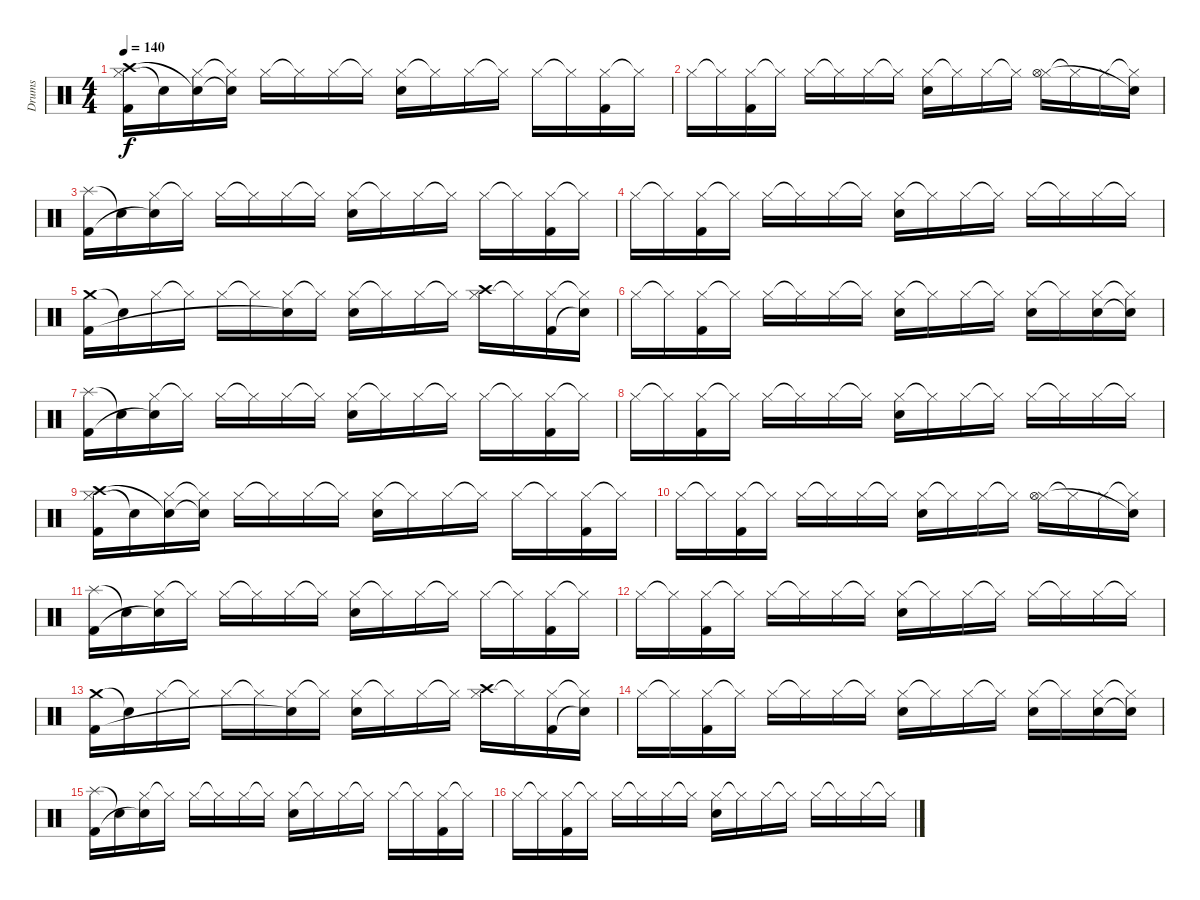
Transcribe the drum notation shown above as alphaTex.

\track ("Drums" "Drums") {instrument percussion}
\staff {score}
\articulation defaults
\ts (4 4)
\tempo 140
\clef neutral
\ks c
("Hi-Hat (closed)" "Crash high (hit)" "Kick (hit) 2").16{dy f} "Snare (hit)"{t}.16 ("Hi-Hat (closed)" "Snare (hit)"{t}).16 ("Hi-Hat (closed)"{t} "Snare (hit)"{t}).16 "Hi-Hat (closed)".16 "Hi-Hat (closed)"{t}.16 "Hi-Hat (closed)".16 "Hi-Hat (closed)"{t}.16 ("Hi-Hat (closed)" "Snare (hit) 2").16 "Hi-Hat (closed)"{t}.16 "Hi-Hat (closed)".16 "Hi-Hat (closed)"{t}.16 "Hi-Hat (closed)".16 "Hi-Hat (closed)"{t}.16 ("Hi-Hat (closed)" "Kick (hit) 2").16 "Hi-Hat (closed)"{t}.16 |
"Hi-Hat (closed)".16 "Hi-Hat (closed)"{t}.16 ("Hi-Hat (closed)" "Kick (hit) 2").16 "Hi-Hat (closed)"{t}.16 "Hi-Hat (closed)".16 "Hi-Hat (closed)"{t}.16 "Hi-Hat (closed)".16 "Hi-Hat (closed)"{t}.16 ("Hi-Hat (closed)" "Snare (hit) 2").16 "Hi-Hat (closed)"{t}.16 "Hi-Hat (closed)".16 "Hi-Hat (closed)"{t}.16 ("Hi-Hat (closed)" "Hi-Hat (open)").16 "Hi-Hat (closed)"{t}.16 "Hi-Hat (closed)".16 ("Hi-Hat (closed)"{t} "Snare (hit)"{t}).16 |
("Splash (hit)" "Kick (hit) 2").16 "Snare (hit)"{t}.16 ("Hi-Hat (closed)" "Snare (hit)"{t}).16 "Hi-Hat (closed)"{t}.16 "Hi-Hat (closed)".16 "Hi-Hat (closed)"{t}.16 "Hi-Hat (closed)".16 "Hi-Hat (closed)"{t}.16 ("Hi-Hat (closed)" "Snare (hit) 2").16 "Hi-Hat (closed)"{t}.16 "Hi-Hat (closed)".16 "Hi-Hat (closed)"{t}.16 "Hi-Hat (closed)".16 "Hi-Hat (closed)"{t}.16 ("Hi-Hat (closed)" "Kick (hit) 2").16 "Hi-Hat (closed)"{t}.16 |
"Hi-Hat (closed)".16 "Hi-Hat (closed)"{t}.16 ("Hi-Hat (closed)" "Kick (hit) 2").16 "Hi-Hat (closed)"{t}.16 "Hi-Hat (closed)".16 "Hi-Hat (closed)"{t}.16 "Hi-Hat (closed)".16 "Hi-Hat (closed)"{t}.16 ("Hi-Hat (closed)" "Snare (hit) 2").16 "Hi-Hat (closed)"{t}.16 "Hi-Hat (closed)".16 "Hi-Hat (closed)"{t}.16 "Hi-Hat (closed)".16 "Hi-Hat (closed)"{t}.16 "Hi-Hat (closed)".16 "Hi-Hat (closed)"{t}.16 |
("Crash medium (hit)" "Kick (hit) 2").16 "Snare (hit)"{t}.16 "Hi-Hat (closed)".16 "Hi-Hat (closed)"{t}.16 "Hi-Hat (closed)".16 "Hi-Hat (closed)"{t}.16 ("Hi-Hat (closed)" "Snare (hit)"{t}).16 "Hi-Hat (closed)"{t}.16 ("Hi-Hat (closed)" "Snare (hit) 2").16 "Hi-Hat (closed)"{t}.16 "Hi-Hat (closed)".16 "Hi-Hat (closed)"{t}.16 ("Hi-Hat (closed)" "Crash high (hit)").16 "Hi-Hat (closed)"{t}.16 ("Hi-Hat (closed)" "Kick (hit) 2").16 ("Hi-Hat (closed)"{t} "Snare (hit)"{t}).16 |
"Hi-Hat (closed)".16 "Hi-Hat (closed)"{t}.16 ("Hi-Hat (closed)" "Kick (hit) 2").16 "Hi-Hat (closed)"{t}.16 "Hi-Hat (closed)".16 "Hi-Hat (closed)"{t}.16 "Hi-Hat (closed)".16 "Hi-Hat (closed)"{t}.16 ("Hi-Hat (closed)" "Snare (hit) 2").16 "Hi-Hat (closed)"{t}.16 "Hi-Hat (closed)".16 "Hi-Hat (closed)"{t}.16 ("Hi-Hat (closed)" "Snare (hit) 2").16 "Hi-Hat (closed)"{t}.16 ("Hi-Hat (closed)" "Snare (hit) 2").16 ("Hi-Hat (closed)"{t} "Snare (hit)"{t}).16 |
("Splash (hit)" "Kick (hit) 2").16 "Snare (hit)"{t}.16 ("Hi-Hat (closed)" "Snare (hit)"{t}).16 "Hi-Hat (closed)"{t}.16 "Hi-Hat (closed)".16 "Hi-Hat (closed)"{t}.16 "Hi-Hat (closed)".16 "Hi-Hat (closed)"{t}.16 ("Hi-Hat (closed)" "Snare (hit) 2").16 "Hi-Hat (closed)"{t}.16 "Hi-Hat (closed)".16 "Hi-Hat (closed)"{t}.16 "Hi-Hat (closed)".16 "Hi-Hat (closed)"{t}.16 ("Hi-Hat (closed)" "Kick (hit) 2").16 "Hi-Hat (closed)"{t}.16 |
"Hi-Hat (closed)".16 "Hi-Hat (closed)"{t}.16 ("Hi-Hat (closed)" "Kick (hit) 2").16 "Hi-Hat (closed)"{t}.16 "Hi-Hat (closed)".16 "Hi-Hat (closed)"{t}.16 "Hi-Hat (closed)".16 "Hi-Hat (closed)"{t}.16 ("Hi-Hat (closed)" "Snare (hit) 2").16 "Hi-Hat (closed)"{t}.16 "Hi-Hat (closed)".16 "Hi-Hat (closed)"{t}.16 "Hi-Hat (closed)".16 "Hi-Hat (closed)"{t}.16 "Hi-Hat (closed)".16 "Hi-Hat (closed)"{t}.16 |
("Hi-Hat (closed)" "Crash high (hit)" "Kick (hit) 2").16 "Snare (hit)"{t}.16 ("Hi-Hat (closed)" "Snare (hit)"{t}).16 ("Hi-Hat (closed)"{t} "Snare (hit)"{t}).16 "Hi-Hat (closed)".16 "Hi-Hat (closed)"{t}.16 "Hi-Hat (closed)".16 "Hi-Hat (closed)"{t}.16 ("Hi-Hat (closed)" "Snare (hit) 2").16 "Hi-Hat (closed)"{t}.16 "Hi-Hat (closed)".16 "Hi-Hat (closed)"{t}.16 "Hi-Hat (closed)".16 "Hi-Hat (closed)"{t}.16 ("Hi-Hat (closed)" "Kick (hit) 2").16 "Hi-Hat (closed)"{t}.16 |
"Hi-Hat (closed)".16 "Hi-Hat (closed)"{t}.16 ("Hi-Hat (closed)" "Kick (hit) 2").16 "Hi-Hat (closed)"{t}.16 "Hi-Hat (closed)".16 "Hi-Hat (closed)"{t}.16 "Hi-Hat (closed)".16 "Hi-Hat (closed)"{t}.16 ("Hi-Hat (closed)" "Snare (hit) 2").16 "Hi-Hat (closed)"{t}.16 "Hi-Hat (closed)".16 "Hi-Hat (closed)"{t}.16 ("Hi-Hat (closed)" "Hi-Hat (open)").16 "Hi-Hat (closed)"{t}.16 "Hi-Hat (closed)".16 ("Hi-Hat (closed)"{t} "Snare (hit)"{t}).16 |
("Splash (hit)" "Kick (hit) 2").16 "Snare (hit)"{t}.16 ("Hi-Hat (closed)" "Snare (hit)"{t}).16 "Hi-Hat (closed)"{t}.16 "Hi-Hat (closed)".16 "Hi-Hat (closed)"{t}.16 "Hi-Hat (closed)".16 "Hi-Hat (closed)"{t}.16 ("Hi-Hat (closed)" "Snare (hit) 2").16 "Hi-Hat (closed)"{t}.16 "Hi-Hat (closed)".16 "Hi-Hat (closed)"{t}.16 "Hi-Hat (closed)".16 "Hi-Hat (closed)"{t}.16 ("Hi-Hat (closed)" "Kick (hit) 2").16 "Hi-Hat (closed)"{t}.16 |
"Hi-Hat (closed)".16 "Hi-Hat (closed)"{t}.16 ("Hi-Hat (closed)" "Kick (hit) 2").16 "Hi-Hat (closed)"{t}.16 "Hi-Hat (closed)".16 "Hi-Hat (closed)"{t}.16 "Hi-Hat (closed)".16 "Hi-Hat (closed)"{t}.16 ("Hi-Hat (closed)" "Snare (hit) 2").16 "Hi-Hat (closed)"{t}.16 "Hi-Hat (closed)".16 "Hi-Hat (closed)"{t}.16 "Hi-Hat (closed)".16 "Hi-Hat (closed)"{t}.16 "Hi-Hat (closed)".16 "Hi-Hat (closed)"{t}.16 |
("Crash medium (hit)" "Kick (hit) 2").16 "Snare (hit)"{t}.16 "Hi-Hat (closed)".16 "Hi-Hat (closed)"{t}.16 "Hi-Hat (closed)".16 "Hi-Hat (closed)"{t}.16 ("Hi-Hat (closed)" "Snare (hit)"{t}).16 "Hi-Hat (closed)"{t}.16 ("Hi-Hat (closed)" "Snare (hit) 2").16 "Hi-Hat (closed)"{t}.16 "Hi-Hat (closed)".16 "Hi-Hat (closed)"{t}.16 ("Hi-Hat (closed)" "Crash high (hit)").16 "Hi-Hat (closed)"{t}.16 ("Hi-Hat (closed)" "Kick (hit) 2").16 ("Hi-Hat (closed)"{t} "Snare (hit)"{t}).16 |
"Hi-Hat (closed)".16 "Hi-Hat (closed)"{t}.16 ("Hi-Hat (closed)" "Kick (hit) 2").16 "Hi-Hat (closed)"{t}.16 "Hi-Hat (closed)".16 "Hi-Hat (closed)"{t}.16 "Hi-Hat (closed)".16 "Hi-Hat (closed)"{t}.16 ("Hi-Hat (closed)" "Snare (hit) 2").16 "Hi-Hat (closed)"{t}.16 "Hi-Hat (closed)".16 "Hi-Hat (closed)"{t}.16 ("Hi-Hat (closed)" "Snare (hit) 2").16 "Hi-Hat (closed)"{t}.16 ("Hi-Hat (closed)" "Snare (hit) 2").16 ("Hi-Hat (closed)"{t} "Snare (hit)"{t}).16 |
("Splash (hit)" "Kick (hit) 2").16 "Snare (hit)"{t}.16 ("Hi-Hat (closed)" "Snare (hit)"{t}).16 "Hi-Hat (closed)"{t}.16 "Hi-Hat (closed)".16 "Hi-Hat (closed)"{t}.16 "Hi-Hat (closed)".16 "Hi-Hat (closed)"{t}.16 ("Hi-Hat (closed)" "Snare (hit) 2").16 "Hi-Hat (closed)"{t}.16 "Hi-Hat (closed)".16 "Hi-Hat (closed)"{t}.16 "Hi-Hat (closed)".16 "Hi-Hat (closed)"{t}.16 ("Hi-Hat (closed)" "Kick (hit) 2").16 "Hi-Hat (closed)"{t}.16 |
"Hi-Hat (closed)".16 "Hi-Hat (closed)"{t}.16 ("Hi-Hat (closed)" "Kick (hit) 2").16 "Hi-Hat (closed)"{t}.16 "Hi-Hat (closed)".16 "Hi-Hat (closed)"{t}.16 "Hi-Hat (closed)".16 "Hi-Hat (closed)"{t}.16 ("Hi-Hat (closed)" "Snare (hit) 2").16 "Hi-Hat (closed)"{t}.16 "Hi-Hat (closed)".16 "Hi-Hat (closed)"{t}.16 "Hi-Hat (closed)".16 "Hi-Hat (closed)"{t}.16 "Hi-Hat (closed)".16 "Hi-Hat (closed)"{t}.16
